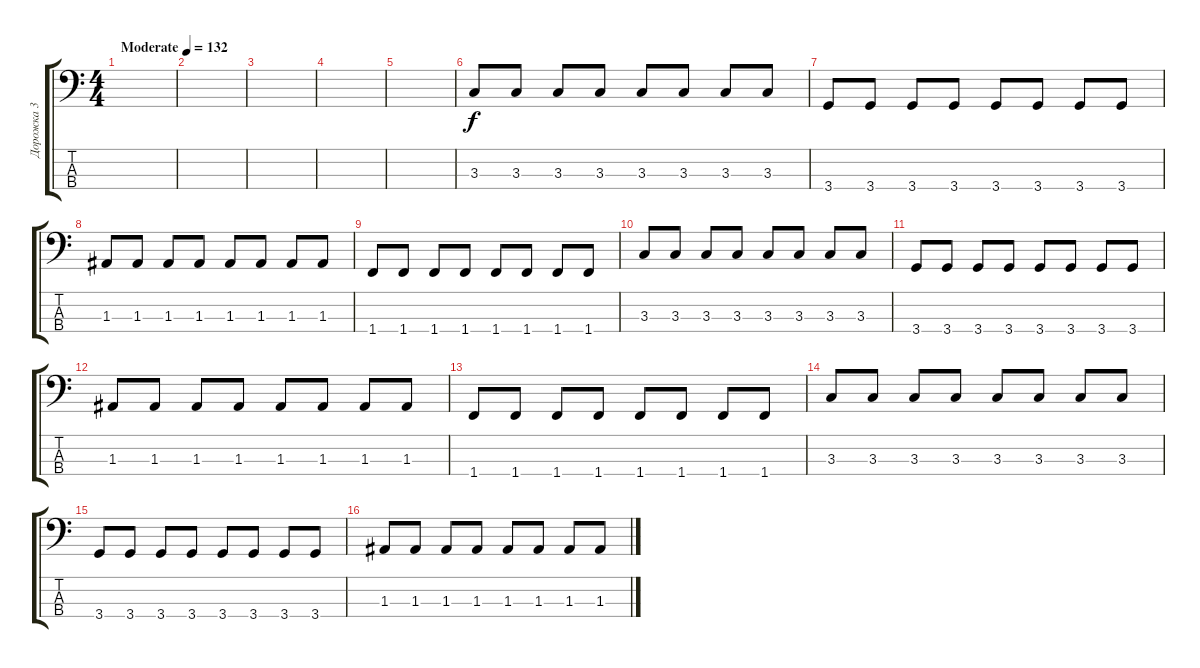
\track ("Дорожка 3" "Дорожка 3") {instrument electricbasspick}
\staff {score tabs}
\tuning (G2 D2 A1 E1) {hide}
\ts (4 4)
\tempo (132 "Moderate")
\clef f4
\ks c
|
|
|
|
|
3.3.8 3.3.8 3.3.8 3.3.8 3.3.8 3.3.8 3.3.8 3.3.8 |
3.4.8 3.4.8 3.4.8 3.4.8 3.4.8 3.4.8 3.4.8 3.4.8 |
1.3.8 1.3.8 1.3.8 1.3.8 1.3.8 1.3.8 1.3.8 1.3.8 |
1.4.8 1.4.8 1.4.8 1.4.8 1.4.8 1.4.8 1.4.8 1.4.8 |
3.3.8 3.3.8 3.3.8 3.3.8 3.3.8 3.3.8 3.3.8 3.3.8 |
3.4.8 3.4.8 3.4.8 3.4.8 3.4.8 3.4.8 3.4.8 3.4.8 |
1.3.8 1.3.8 1.3.8 1.3.8 1.3.8 1.3.8 1.3.8 1.3.8 |
1.4.8 1.4.8 1.4.8 1.4.8 1.4.8 1.4.8 1.4.8 1.4.8 |
3.3.8 3.3.8 3.3.8 3.3.8 3.3.8 3.3.8 3.3.8 3.3.8 |
3.4.8 3.4.8 3.4.8 3.4.8 3.4.8 3.4.8 3.4.8 3.4.8 |
1.3.8 1.3.8 1.3.8 1.3.8 1.3.8 1.3.8 1.3.8 1.3.8
